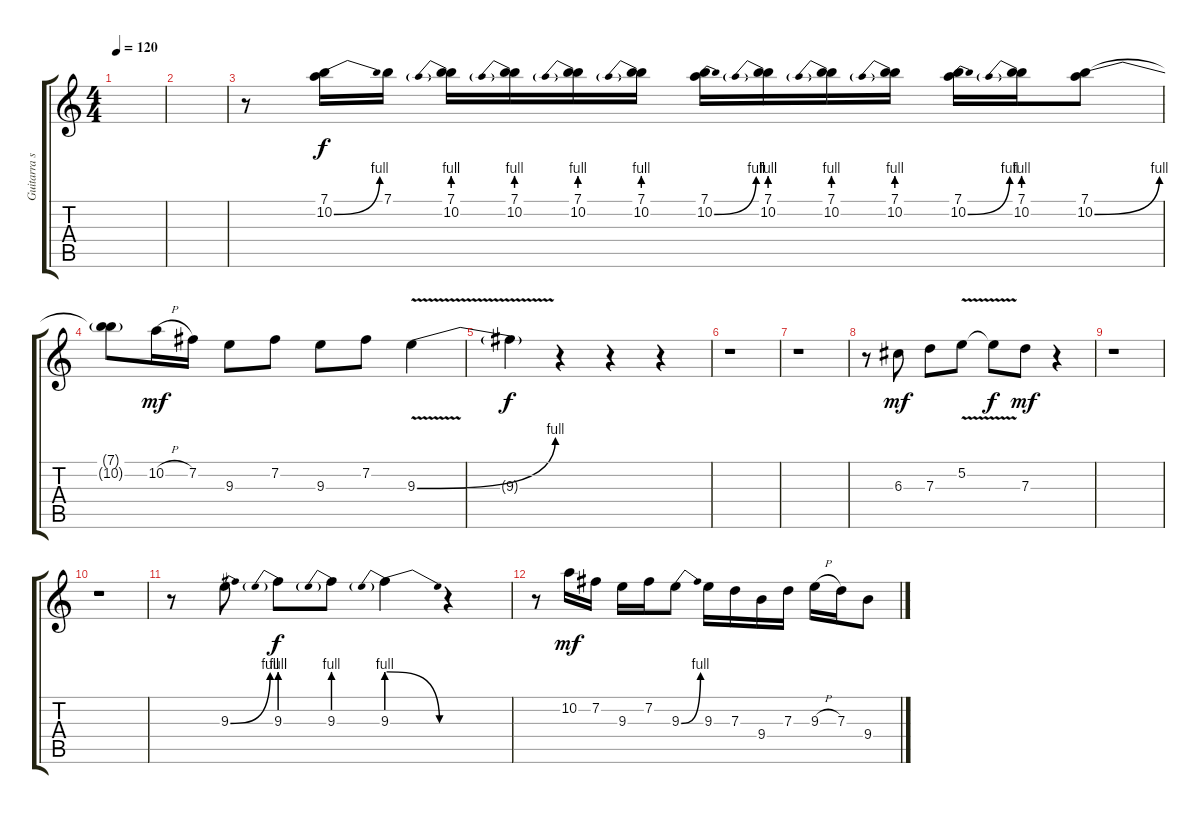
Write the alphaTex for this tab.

\track ("Guitarra solista" "Guitarra s") {instrument distortionguitar}
\staff {score tabs}
\tuning (E4 B3 G3 D3 A2 E2) {hide}
\ts (4 4)
\tempo 120
\clef g2
\ks c
|
|
r.8 (7.1 10.2{be (bend 0 0 60 4)}).16 7.1.16 (7.1 10.2{be (prebend 0 4 60 4)}).16 (7.1 10.2{be (prebend 0 4 60 4)}).16 (7.1 10.2{be (prebend 0 4 60 4)}).16 (7.1 10.2{be (prebend 0 4 60 4)}).16 (7.1 10.2{be (bend 0 0 60 4)}).16 (7.1 10.2{be (prebend 0 4 60 4)}).16 (7.1 10.2{be (prebend 0 4 60 4)}).16 (7.1 10.2{be (prebend 0 4 60 4)}).16 (7.1 10.2{be (bend 0 0 60 4)}).16 (7.1 10.2{be (prebend 0 4 60 4)}).16 (7.1 10.2{be (bend 0 0 60 4)}).8 |
(7.1{t} 10.2{t}).8{dy f} 10.2{h}.16{dy mf} 7.2.16 9.3.8 7.2.8 9.3.8 7.2.8 9.3{be (bend 0 0 60 4) v}.4 |
9.3{t}.4{dy f} r.4 r.4 r.4 |
r.1 |
r.1 |
r.8 6.3.8{dy mf} 7.3.8 5.2{v}.8 5.2{t}.8{dy f} 7.3.8{dy mf} r.4 |
r.1 |
r.1 |
r.8 9.3{be (bend 0 0 60 4)}.8 9.3{be (prebend 0 4 60 4)}.8{dy f} 9.3{be (prebend 0 4 60 4)}.8 9.3{be (prebendrelease 0 4 60 0)}.4 r.4 |
r.8 10.2.16{dy mf} 7.2.16 9.3.16 7.2.16 9.3{be (bend 0 0 60 4)}.8 9.3.16 7.3.16 9.4.16 7.3.16 9.3{h}.16 7.3.16 9.4.8
